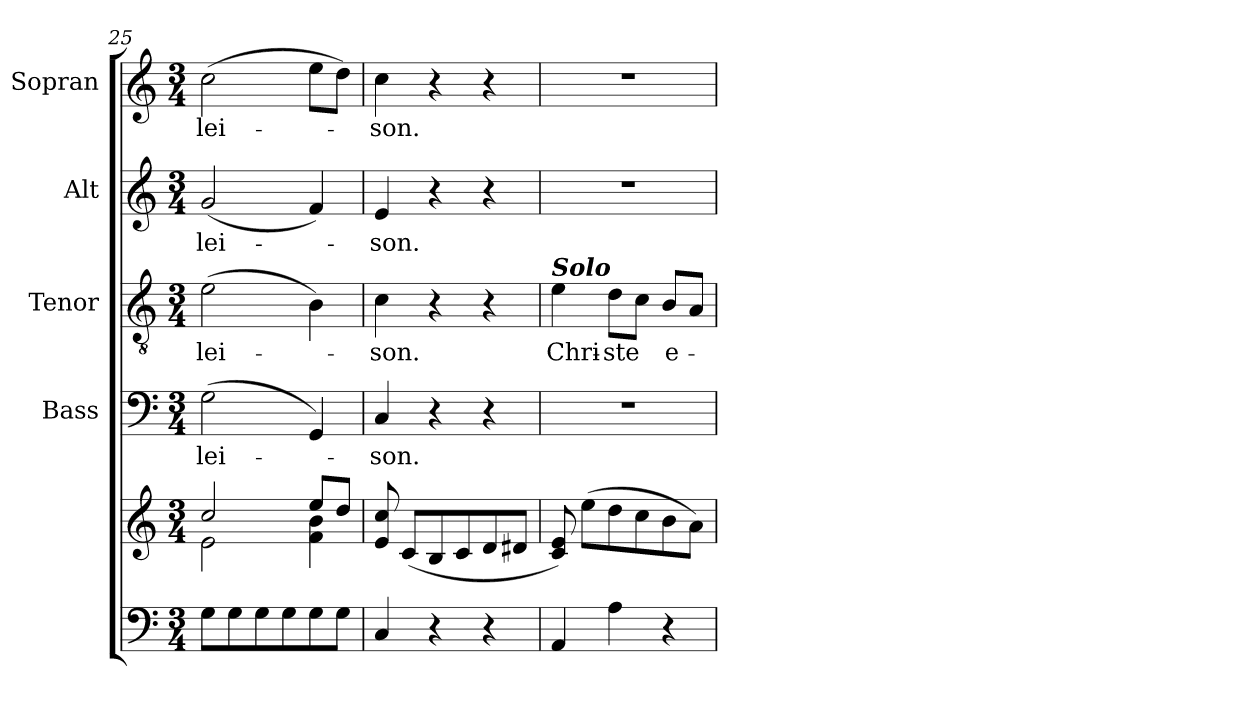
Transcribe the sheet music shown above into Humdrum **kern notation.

**kern	**kern	**kern	**text	**kern	**text	**kern	**text	**kern	**text
*part5	*part5	*part4	*part4	*part3	*part3	*part2	*part2	*part1	*part1
*staff6	*staff5	*staff4	*staff4	*staff3	*staff3	*staff2	*staff2	*staff1	*staff1
*	*	*I"Bass	*	*I"Tenor	*	*I"Alt	*	*I"Sopran	*
*	*	*I'B.	*	*I'T.	*	*I'A.	*	*I'S.	*
*clefF4	*clefG2	*clefF4	*	*clefGv2	*	*clefG2	*	*clefG2	*
*k[]	*k[]	*k[]	*	*k[]	*	*k[]	*	*k[]	*
*C:	*C:	*C:	*	*C:	*	*C:	*	*C:	*
*M3/4	*M3/4	*M3/4	*	*M3/4	*	*M3/4	*	*M3/4	*
=25	=25	=25	=25	=25	=25	=25	=25	=25	=25
*	*^	*	*	*	*	*	*	*	*
!	!	!	!	!LO:LY:b	!	!LO:LY:b	!	!LO:LY:b	!	!LO:LY:b
8G\L	2cc/	2e\	(>2G\	-lei-	(>2e\	-lei-	(<2g/	-lei-	(>2cc\	-lei-
8G\	.	.	.	.	.	.	.	.	.	.
8G\	.	.	.	.	.	.	.	.	.	.
8G\	.	.	.	.	.	.	.	.	.	.
8G\	8ee/L	4f\ 4b\	4GG/)	.	4B\)	.	4f/)	.	8ee\L	.
8G\J	8dd/J	.	.	.	.	.	.	.	8dd\J)	.
*	*v	*v	*	*	*	*	*	*	*	*
!!LO:PB:g=z
=26	=26	=26	=26	=26	=26	=26	=26	=26	=26
!	!	!	!LO:LY:b	!	!LO:LY:b	!	!LO:LY:b	!	!LO:LY:b
4C/	8e/ 8cc/	4C/	-son.	4c\	-son.	4e/	-son.	4cc\	-son.
.	(<8c/L	.	.	.	.	.	.	.	.
4r	8B/	4r	.	4r	.	4r	.	4r	.
.	8c/	.	.	.	.	.	.	.	.
4r	8d/	4r	.	4r	.	4r	.	4r	.
.	8d#X/J	.	.	.	.	.	.	.	.
=27	=27	=27	=27	=27	=27	=27	=27	=27	=27
!	!	!	!	!LO:TX:a:Bi:t=Solo	!	!	!	!	!
!	!	!	!	!	!LO:LY:b	!	!	!	!
4AA/	8c/ 8e/)	2.r	.	4e\	Chri-	2.r	.	2.r	.
.	(>8ee\L	.	.	.	.	.	.	.	.
!	!	!	!	!	!LO:LY:b	!	!	!	!
4A\	8dd\	.	.	8d\L	-ste	.	.	.	.
.	8cc\	.	.	8c\J	.	.	.	.	.
!	!	!	!	!	!LO:LY:b	!	!	!	!
4r	8b\	.	.	8B/L	e-	.	.	.	.
.	8a\J)	.	.	8A/J	.	.	.	.	.
=	=	=	=	=	=	=	=	=	=
*-	*-	*-	*-	*-	*-	*-	*-	*-	*-
